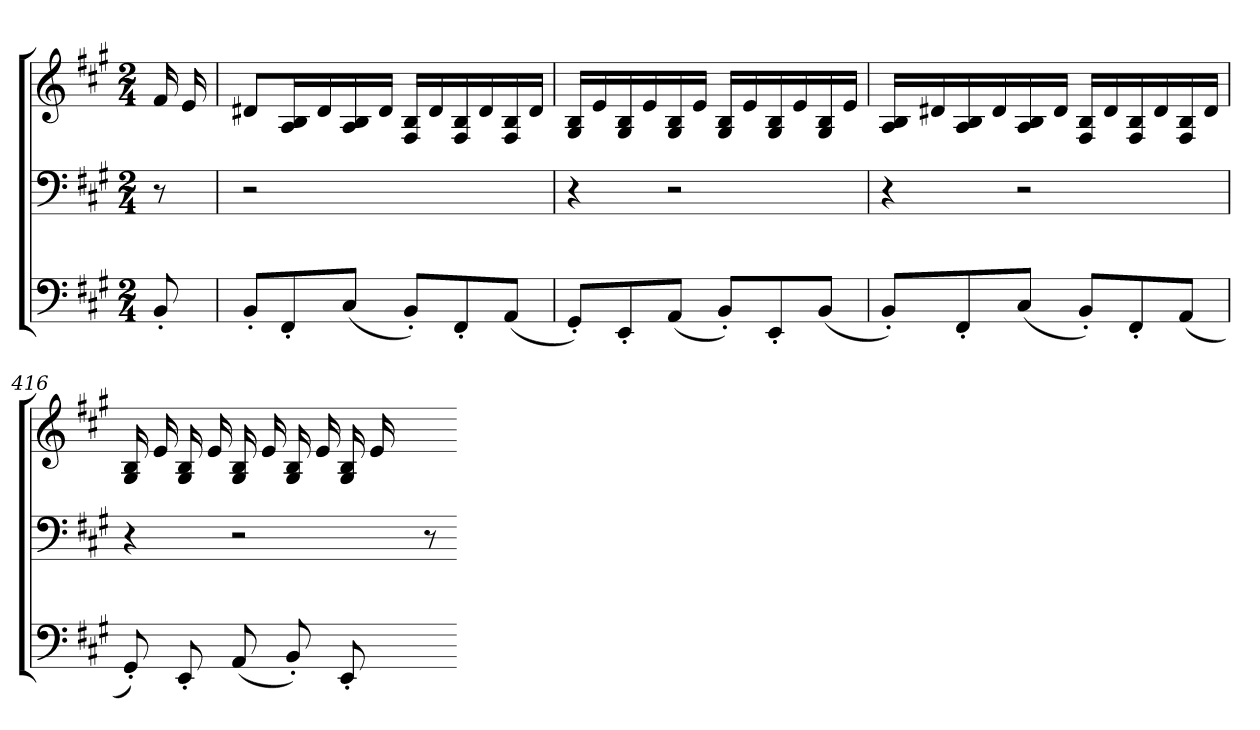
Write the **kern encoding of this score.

**kern	**kern	**kern
*part3	*part2	*part1
*staff3	*staff2	*staff1
*clefF4	*clefF4	*clefG2
*k[f#c#g#]	*k[f#c#g#]	*k[f#c#g#]
*A:	*A:	*A:
*M2/4	*M2/4	*M2/4
=	=	=
8BB'	8r	16f#
.	.	16e
=413	=413	=413
8BB'L	2r	8d#XL
8FF#'	.	16A 16BL
.	.	16d#
(8C#J	.	16A 16B
.	.	16d#JJ
8BB'L)	.	16F# 16BLL
.	.	16d#
8FF#'	4ryy	16F# 16B
.	.	16d#
(8AAJ	.	16F# 16B
.	.	16d#JJ
=414	=414	=414
8GG#'L)	4r	16G# 16BLL
.	.	16e
8EE'	.	16G# 16B
.	.	16e
(8AAJ	2r	16G# 16B
.	.	16eJJ
8BB'L)	.	16G# 16BLL
.	.	16e
8EE'	.	16G# 16B
.	.	16e
(8BBJ	.	16G# 16B
.	.	16eJJ
=415	=415	=415
8BB'L)	4r	16A 16BLL
.	.	16d#X
8FF#'	.	16A 16B
.	.	16d#
(8C#J	2r	16A 16B
.	.	16d#JJ
8BB'L)	.	16F# 16BLL
.	.	16d#
8FF#'	.	16F# 16B
.	.	16d#
(8AAJ	.	16F# 16B
.	.	16d#JJ
=416	=416	=416
8GG#')	4r	16G# 16B
.	.	16e
8EE'	.	16G# 16B
.	.	16e
(8AA	2r	16G# 16B
.	.	16e
8BB')	.	16G# 16B
.	.	16e
8EE'	.	16G# 16B
.	.	16e
4ryy	.	4ryy
.	8r	.
=-	=-	=-
*-	*-	*-
